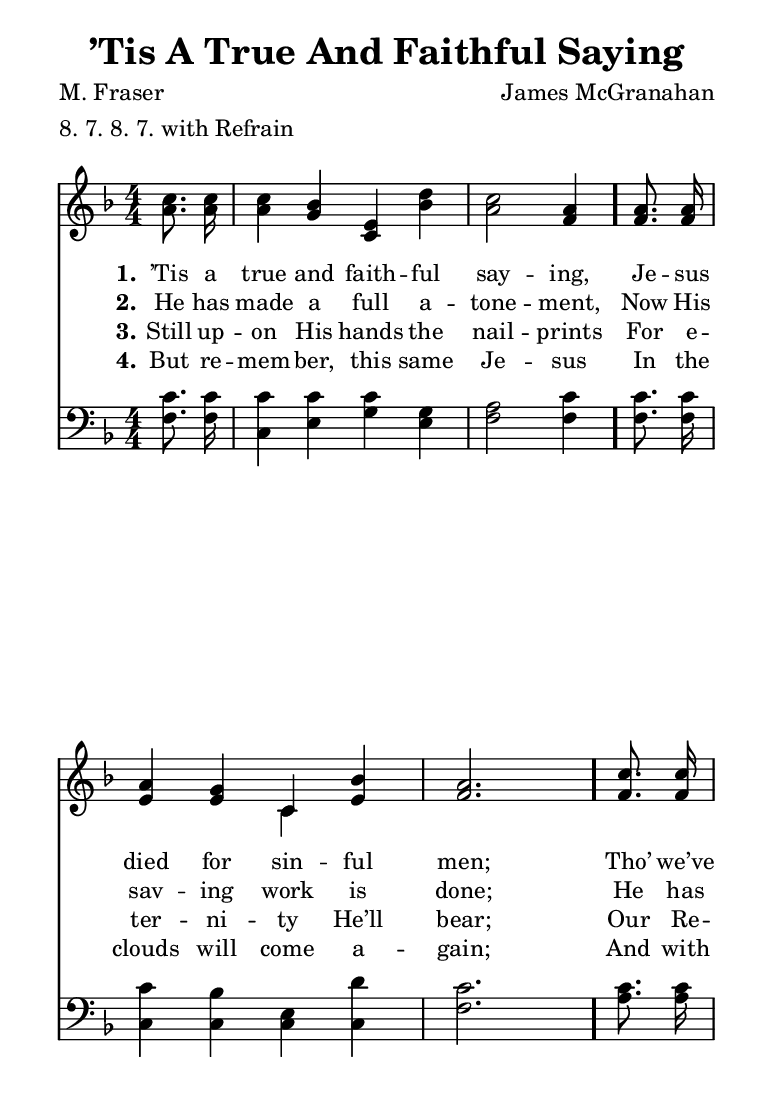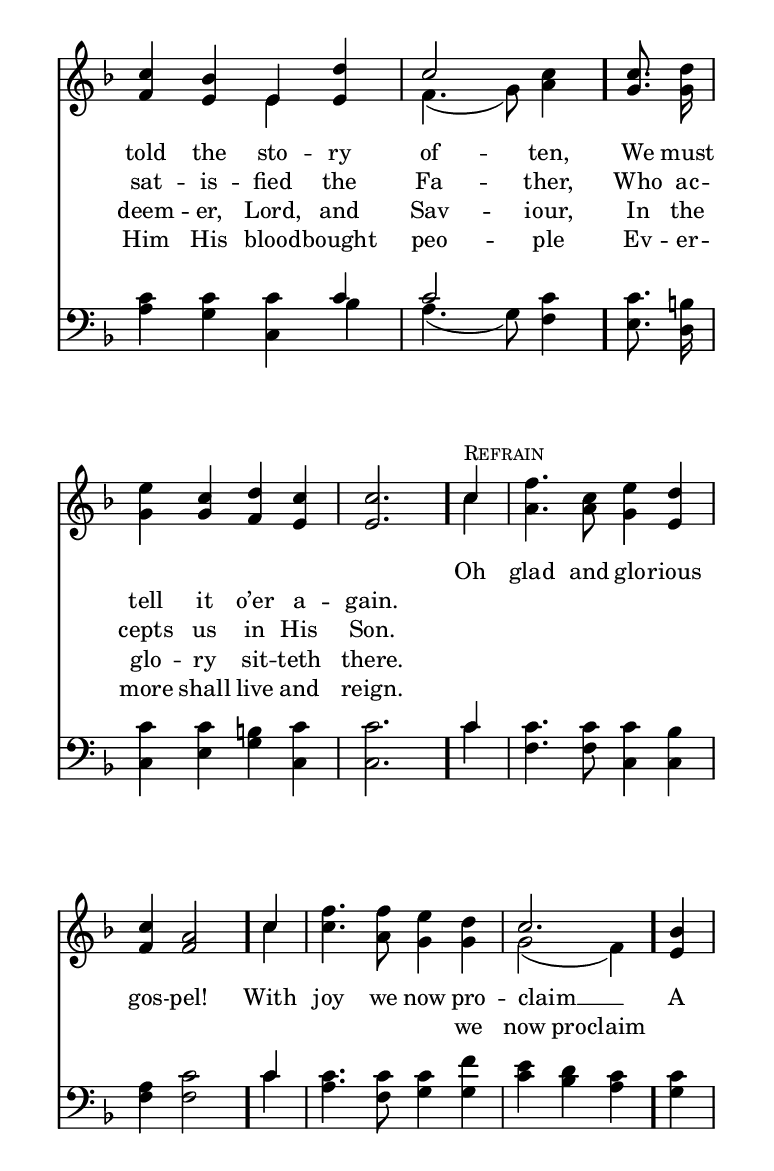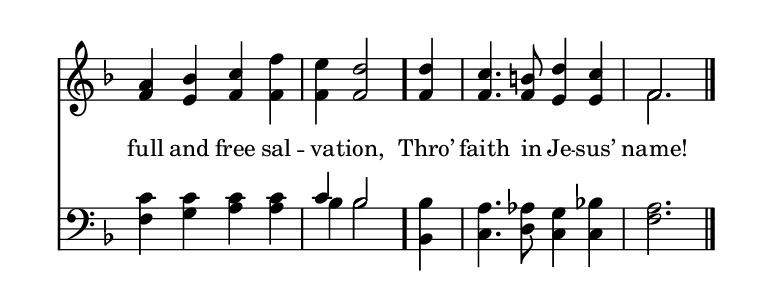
\include "common/global.ily"
\paper {
  \include "common/paper.ily"
  system-count = #(cond (is-eogsized 4) (#t #f))
}

\header{
  %gospel
  hymnnumber = "129"
  title = "’Tis A True And Faithful Saying"
  tunename = ""
  meter = "8. 7. 8. 7. with Refrain"
  poet = "M. Fraser"
  composer = "James McGranahan"
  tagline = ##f
}

% for fermata in MIDI
ta = { \tempo 4=80 }
tb = { \tempo 4=40 }

patternAA = { c8. c16 | c4 c4 c4 c4 | c2 c4 }
patternAB = { c8. c16 | c4 c4 c4 c4 | c2.   }
patternAC = { c8. c16 | c4 c4 c4 c4 | c4.( c8) c4 }

patternBA = { c4 | c4. c8 c4 c4 | c4 c2    }
patternBB = { c4 | c4. c8 c4 c4 | c2.      }
patternBC = { c4 | c4. c8 c4 c4 | c2( c4)  }
patternBD = { c4 | c4. c8 c4 c4 | c4 c4 c4 }

patternCA = { c4 | c4 c4 c4 c4 | c4 c2 }

global = {
  \include "common/overrides.ily"
  \override Staff.TimeSignature.style = #'numbered
  \time 4/4
  \override Score.MetronomeMark.transparent = ##t % hide all fermata changes too
  \ta
  \key f \major
  \partial 4
  \autoBeamOff
}

notesSoprano = {
\global
\relative c'' {

  \changePitch \patternAA { c c | c bes e, d' | c a }
  \changePitch \patternAB { a a | a g c, bes' | a }
  \changePitch \patternAA { c c | c bes e, d' | c c }
  \changePitch \patternAB { c d | e c d c | c } \eogbreak

  << s^\markup { \small \caps "Refrain" }
  \changePitch \patternBA { c | f c e d | c a } >>
  \changePitch \patternBB { c | f f e d | c }
  \changePitch \patternCA { bes | a bes c f | e d }
  \changePitch \patternBB { d | c b d c | f, }

  \bar "|."

}
}

notesAlto = {
\global
\relative e' {

  \changePitch \patternAA { a a | a g c, bes' | a f }
  \changePitch \patternAB { f f | e e c e | f }
  \changePitch \patternAC { f f | f e e e | f g a }
  \changePitch \patternAB { g g | g g f e | e }

  \changePitch \patternBA { c' | a a g e | f f }
  \changePitch \patternBC { c' | c a g g | g f }
  \changePitch \patternCA { e | f e f f | f f }
  \changePitch \patternBB { f | f f e e | f }

}
}

notesTenor = {
\global
\relative a {

  \changePitch \patternAA { c c | c c c g | a c }
  \changePitch \patternAB { c c | c bes e, d' | c }
  \changePitch \patternAA { c c | c c c c | c c }
  \changePitch \patternAB { c b | c c b c | c }

  \changePitch \patternBA { c | c c c bes | a c }
  \changePitch \patternBD { c | c c c f | e d c }
  \changePitch \patternCA { c | c c c c | c bes }
  \changePitch \patternBB { bes a aes g bes! | a }

}
}

notesBass = {
\global
\relative f {

  \changePitch \patternAA { f f | c e g e | f f }
  \changePitch \patternAB { f f | c c c c | f }
  \changePitch \patternAC { a a | a g c, bes' | a g f }
  \changePitch \patternAB { e d | c e g c, | c }

  \changePitch \patternBA { c' | f, f c c | f f }
  \changePitch \patternBD { c' a f g g | c bes a }
  \changePitch \patternCA { g | f g a a | bes bes }
  \changePitch \patternBB { bes, | c d c c | f }

}
}

Refrain = \lyricmode {

\break
{ { \repeat unfold 30 { \skip 4 } } }
Oh glad and glo -- rious gos -- pel! \bar "."
With joy we now pro -- claim __ \bar "."
A full and free sal -- va -- tion, \bar "."
Thro’ faith in Je -- sus’ name! \bar "."

}

wordsA = \lyricmode {
\set stanza = "1."

’Tis a true and faith -- ful say -- ing, \bar "."
Je -- sus died for sin -- ful men; \bar "."
Tho’ we’ve told the sto -- ry of -- ten, \bar "."
We must tell it o’er a -- gain. \bar "."

}

wordsB = \lyricmode {
\set stanza = "2."

He has made a full a -- tone -- ment,
Now His sav -- ing work is done;
He has sat -- is -- fied the Fa -- ther,
Who ac -- cepts us in His Son.

}

wordsC = \lyricmode {
\set stanza = "3."

Still up -- on His hands the nail -- prints
For e -- ter -- ni -- ty He’ll bear;
Our Re -- deem -- er, Lord, and Sav -- iour,
In the glo -- ry sit -- teth there.

}

wordsD = \lyricmode {
\set stanza = "4."

But re -- mem -- ber, this same Je -- sus
In the clouds will come a -- gain;
And with Him His blood -- bought peo -- ple
Ev -- er -- more shall live and reign.

}

underWords = \lyricmode {

{ \repeat unfold 41 { \skip 4 } }
we now pro -- claim

}

\score {
  \context ChoirStaff <<
    \context Staff = upper <<
      \set Staff.autoBeaming = ##f
      \set ChoirStaff.systemStartDelimiter = #'SystemStartBar
      \set ChoirStaff.printPartCombineTexts = ##f
      \partcombine #'(2 . 9) \notesSoprano \notesAlto
      \context NullVoice = sopranos { \voiceOne << \notesSoprano >> }
      \context NullVoice = altos { \voiceTwo << \notesAlto >> }
      \context Lyrics = one   \lyricsto sopranos \wordsA
      \context Lyrics = two   \lyricsto sopranos \wordsB
      \context Lyrics = three \lyricsto sopranos \wordsC
      \context Lyrics = four  \lyricsto sopranos \wordsD
    >>
    \new Lyrics \with { alignBelowContext = upper } \lyricsto altos \Refrain
    \context Staff = men <<
      \set Staff.autoBeaming = ##f
      \clef bass
      \set ChoirStaff.printPartCombineTexts = ##f
      \partcombine #'(2 . 9) \notesTenor \notesBass
      \context NullVoice = tenors { \voiceOne << \notesTenor >> }
      \context NullVoice = basses { \voiceTwo << \notesBass >> }
    >>
    \context Lyrics = three \lyricsto tenors \underWords
  >>
  \layout {
    \include "common/layout.ily"
  }
  \midi{
    \include "common/midi.ily"
  }
}

\version "2.19.49"  % necessary for upgrading to future LilyPond versions.

% vi:set et ts=2 sw=2 ai nocindent syntax=lilypond:
